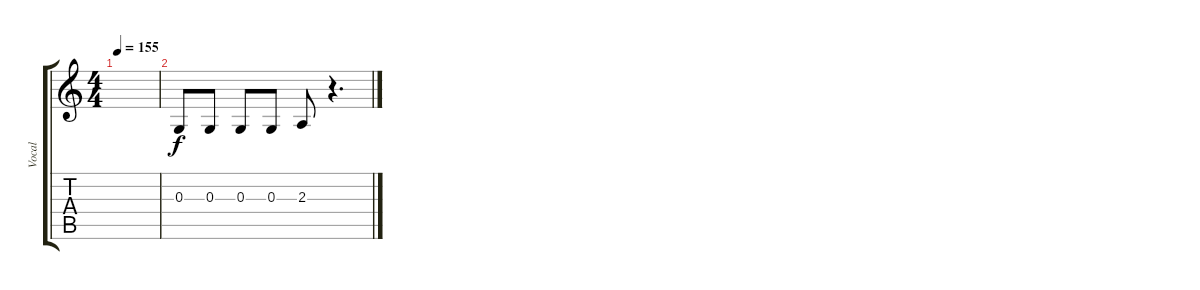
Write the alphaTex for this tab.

\track ("Vocal" "Vocal") {instrument viola}
\staff {score tabs}
\tuning (E4 B3 G3 D3 A2 E2) {hide}
\ts (4 4)
\tempo 155
\clef g2
\ks c
|
0.3.8 0.3.8 0.3.8 0.3.8 2.3.8 r.4{d}
